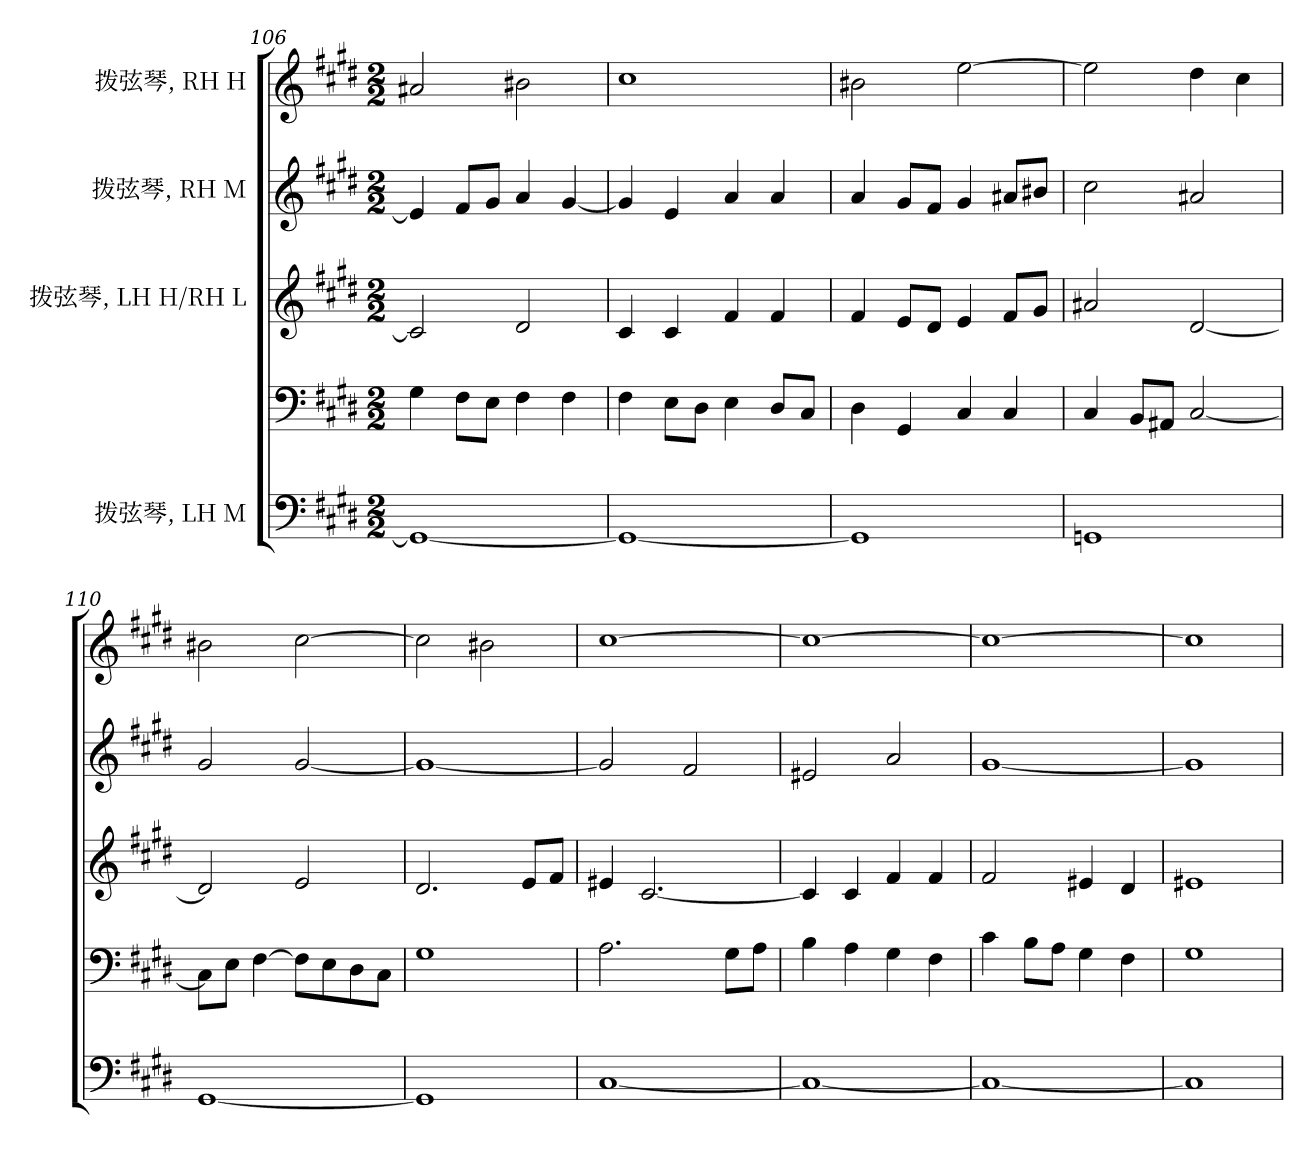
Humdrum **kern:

**kern	**kern	**kern	**kern	**kern
*part4	*part4	*part3	*part2	*part1
*staff5	*staff4	*staff3	*staff2	*staff1
*I"拨弦琴, LH M	*	*I"拨弦琴, LH H/RH L	*I"拨弦琴, RH M	*I"拨弦琴, RH H
*clefF4	*clefF4	*clefG2	*clefG2	*clefG2
*k[f#c#g#d#]	*k[f#c#g#d#]	*k[f#c#g#d#]	*k[f#c#g#d#]	*k[f#c#g#d#]
*M2/2	*M2/2	*M2/2	*M2/2	*M2/2
=106	=106	=106	=106	=106
1GG#_	4G#\	2c#/]	4e/]	2a#X/
.	8F#\L	.	8f#/L	.
.	8E\J	.	8g#/J	.
.	4F#\	2d#/	4a/	2b#X\
.	4F#\	.	[4g#/	.
=107	=107	=107	=107	=107
1GG#_	4F#\	4c#/	4g#/]	1cc#
.	8E\L	4c#/	4e/	.
.	8D#\J	.	.	.
.	4E\	4f#/	4a/	.
.	8D#/L	4f#/	4a/	.
.	8C#/J	.	.	.
!!LO:LB:g=z
=108	=108	=108	=108	=108
1GG#]	4D#\	4f#/	4a/	2b#X\
.	4GG#/	8e/L	8g#/L	.
.	.	8d#/J	8f#/J	.
.	4C#/	4e/	4g#/	[2ee\
.	4C#/	8f#/L	8a#X/L	.
.	.	8g#/J	8b#X/J	.
=109	=109	=109	=109	=109
1GGn	4C#/	2a#X/	2cc#\	2ee\]
.	8BB/L	.	.	.
.	8AA#X/J	.	.	.
.	[2C#/	[2d#/	2a#X/	4dd#\
.	.	.	.	4cc#\
=110	=110	=110	=110	=110
[1GG#	8C#\L]	2d#/]	2g#/	2b#X\
.	8E\J	.	.	.
.	[4F#\	.	.	.
.	8F#\L]	2e/	[2g#/	[2cc#\
.	8E\	.	.	.
.	8D#\	.	.	.
.	8C#\J	.	.	.
=111	=111	=111	=111	=111
1GG#]	1G#	2.d#/	1g#_	2cc#\]
.	.	.	.	2b#X\
.	.	8e/L	.	.
.	.	8f#/J	.	.
=112	=112	=112	=112	=112
[1C#	2.A\	4e#X/	2g#/]	[1cc#
.	.	[2.c#/	.	.
.	.	.	2f#/	.
.	8G#\L	.	.	.
.	8A\J	.	.	.
=113	=113	=113	=113	=113
1C#_	4B\	4c#/]	2e#X/	1cc#_
.	4A\	4c#/	.	.
.	4G#\	4f#/	2a/	.
.	4F#\	4f#/	.	.
!!LO:PB:g=z
=114	=114	=114	=114	=114
*	*	*	*	*MM128
1C#_	4c#\	2f#/	[1g#	1cc#_
.	8B\L	.	.	.
.	8A\J	.	.	.
.	4G#\	4e#X/	.	.
.	4F#\	4d#/	.	.
=115	=115	=115	=115	=115
*	*	*	*	*MM94
1C#]	1G#	1e#X	1g#]	1cc#]
=	=	=	=	=
*-	*-	*-	*-	*-
